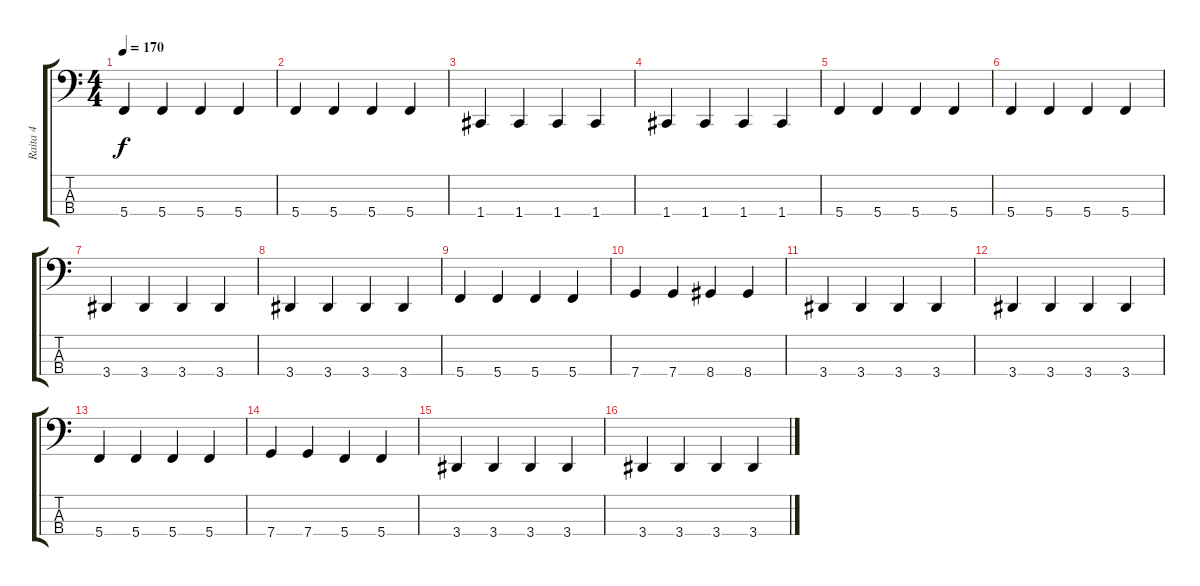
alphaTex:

\track ("Raita 4" "Raita 4") {instrument electricbasspick}
\staff {score tabs}
\tuning (F2 C2 G1 C1) {hide}
\ts (4 4)
\tempo 170
\clef f4
\ks c
5.4.4{dy f} 5.4.4 5.4.4 5.4.4 |
5.4.4 5.4.4 5.4.4 5.4.4 |
1.4.4 1.4.4 1.4.4 1.4.4 |
1.4.4 1.4.4 1.4.4 1.4.4 |
5.4.4 5.4.4 5.4.4 5.4.4 |
5.4.4 5.4.4 5.4.4 5.4.4 |
3.4.4 3.4.4 3.4.4 3.4.4 |
3.4.4 3.4.4 3.4.4 3.4.4 |
5.4.4 5.4.4 5.4.4 5.4.4 |
7.4.4 7.4.4 8.4.4 8.4.4 |
3.4.4 3.4.4 3.4.4 3.4.4 |
3.4.4 3.4.4 3.4.4 3.4.4 |
5.4.4 5.4.4 5.4.4 5.4.4 |
7.4.4 7.4.4 5.4.4 5.4.4 |
3.4.4 3.4.4 3.4.4 3.4.4 |
3.4.4 3.4.4 3.4.4 3.4.4
